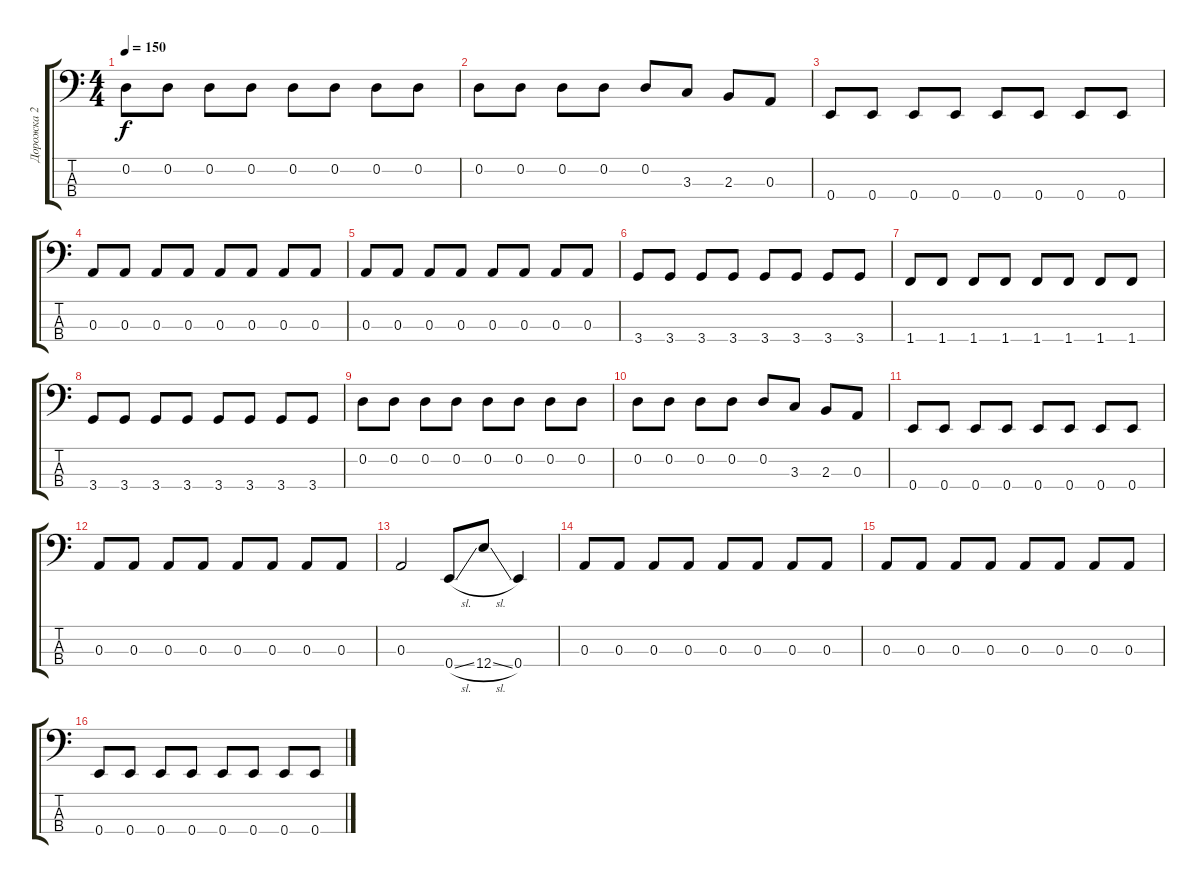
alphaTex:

\track ("Дорожка 2" "Дорожка 2") {instrument electricbassfinger}
\staff {score tabs}
\tuning (G2 D2 A1 E1) {hide}
\ts (4 4)
\tempo 150
\clef f4
\ks c
0.2.8{dy f} 0.2.8 0.2.8 0.2.8 0.2.8 0.2.8 0.2.8 0.2.8 |
0.2.8 0.2.8 0.2.8 0.2.8 0.2.8 3.3.8 2.3.8 0.3.8 |
0.4.8 0.4.8 0.4.8 0.4.8 0.4.8 0.4.8 0.4.8 0.4.8 |
0.3.8 0.3.8 0.3.8 0.3.8 0.3.8 0.3.8 0.3.8 0.3.8 |
0.3.8 0.3.8 0.3.8 0.3.8 0.3.8 0.3.8 0.3.8 0.3.8 |
3.4.8 3.4.8 3.4.8 3.4.8 3.4.8 3.4.8 3.4.8 3.4.8 |
1.4.8 1.4.8 1.4.8 1.4.8 1.4.8 1.4.8 1.4.8 1.4.8 |
3.4.8 3.4.8 3.4.8 3.4.8 3.4.8 3.4.8 3.4.8 3.4.8 |
0.2.8 0.2.8 0.2.8 0.2.8 0.2.8 0.2.8 0.2.8 0.2.8 |
0.2.8 0.2.8 0.2.8 0.2.8 0.2.8 3.3.8 2.3.8 0.3.8 |
0.4.8 0.4.8 0.4.8 0.4.8 0.4.8 0.4.8 0.4.8 0.4.8 |
0.3.8 0.3.8 0.3.8 0.3.8 0.3.8 0.3.8 0.3.8 0.3.8 |
0.3.2 0.4{sl}.8 12.4{sl}.8 0.4.4 |
0.3.8 0.3.8 0.3.8 0.3.8 0.3.8 0.3.8 0.3.8 0.3.8 |
0.3.8 0.3.8 0.3.8 0.3.8 0.3.8 0.3.8 0.3.8 0.3.8 |
0.4.8 0.4.8 0.4.8 0.4.8 0.4.8 0.4.8 0.4.8 0.4.8
